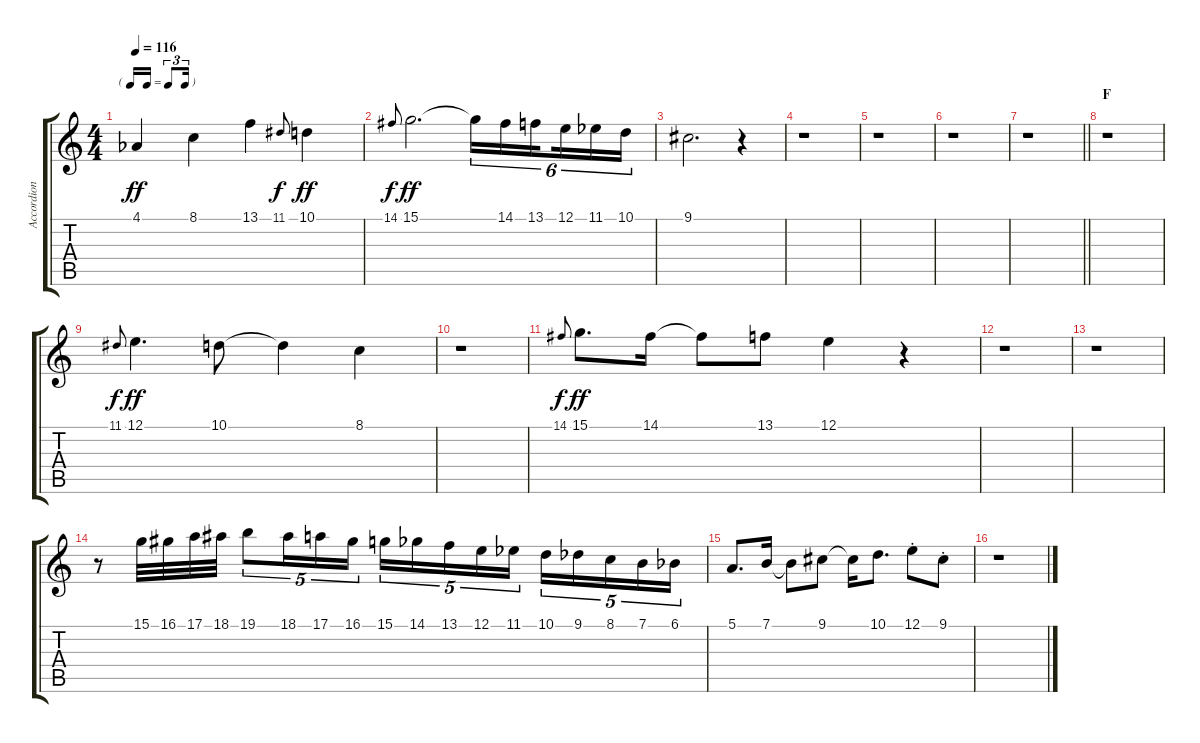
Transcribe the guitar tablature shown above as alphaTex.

\track ("Accordion" "Accordion") {instrument accordion}
\staff {score tabs}
\tuning (E4 B3 G3 D3 A2 E2) {hide}
\ts (4 4)
\tf triplet16th
\tempo 116
\clef g2
\ks c
4.1{acc b}.4{dy ff} 8.1.4 13.1.4 11.1.8{gr onbeat dy f} 10.1.4{dy ff} |
14.1.8{gr onbeat dy f} 15.1.2{d dy ff} 15.1{t}.16{tu (6 4)} 14.1.16{tu (6 4)} 13.1.16{tu (6 4) beam splitsecondary} 12.1.16{tu (6 4)} 11.1{acc b}.16{tu (6 4)} 10.1.16{tu (6 4)} |
9.1.2{d} r.4 |
r.1 |
r.1 |
r.1 |
\barLineRight lightlight
r.1 |
\section ("" "F")
r.1 |
11.1.8{gr onbeat dy f} 12.1.4{d dy ff} 10.1.8 10.1{t}.4 8.1.4 |
r.1 |
14.1.8{gr onbeat dy f} 15.1.8{d dy ff} 14.1.16 14.1{t}.8 13.1.8 12.1.4 r.4 |
r.1 |
r.1 |
r.8 15.1.32 16.1.32 17.1.32 18.1.32 19.1.8{tu (5 4)} 18.1.16{tu (5 4)} 17.1.16{tu (5 4)} 16.1.16{tu (5 4)} 15.1.16{tu (5 4)} 14.1{acc b}.16{tu (5 4)} 13.1.16{tu (5 4)} 12.1.16{tu (5 4)} 11.1{acc b}.16{tu (5 4)} 10.1.16{tu (5 4)} 9.1{acc b}.16{tu (5 4)} 8.1.16{tu (5 4)} 7.1.16{tu (5 4)} 6.1{acc b}.16{tu (5 4)} |
5.1.8{d} 7.1.16 7.1{t}.8 9.1.8 9.1{t}.16 10.1.8{d} 12.1{st}.8 9.1{st}.8 |
r.1
